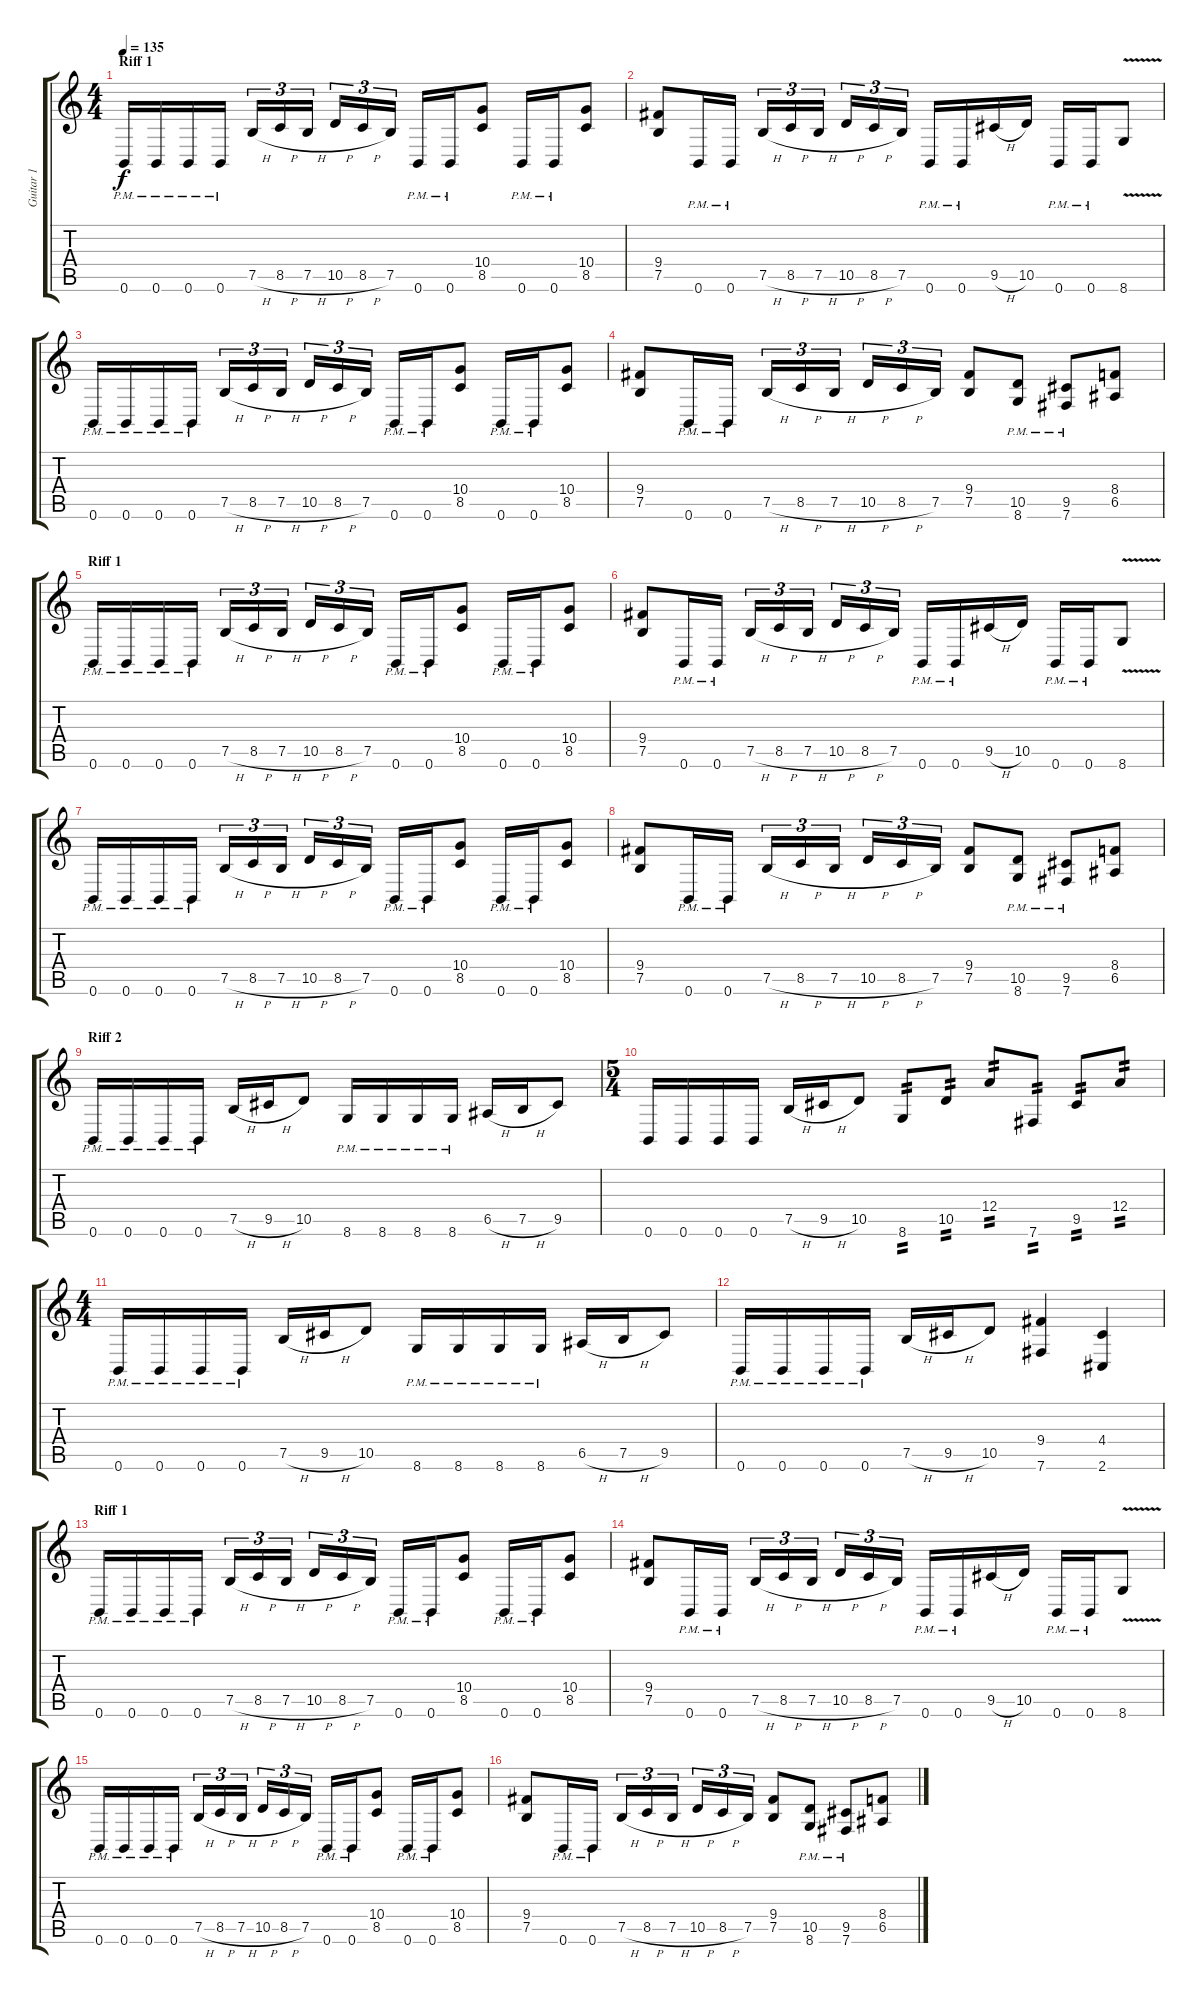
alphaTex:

\track ("Guitar 1" "Guitar 1") {instrument distortionguitar}
\staff {score tabs}
\tuning (B3 Gb3 D3 A2 E2 B1) {hide}
\ts (4 4)
\section ("" "Riff 1")
\tempo 135
\clef g2
\ks c
0.6{pm}.16{dy f instrument distortionguitar} 0.6{pm}.16 0.6{pm}.16 0.6{pm}.16 7.5{h}.16{tu (3 2)} 8.5{h}.16{tu (3 2)} 7.5{h}.16{tu (3 2)} 10.5{h}.16{tu (3 2)} 8.5{h}.16{tu (3 2)} 7.5.16{tu (3 2)} 0.6{pm}.16 0.6{pm}.16 (10.4 8.5).8 0.6{pm}.16 0.6{pm}.16 (10.4 8.5).8 |
(9.4 7.5).8 0.6{pm}.16 0.6{pm}.16 7.5{h}.16{tu (3 2)} 8.5{h}.16{tu (3 2)} 7.5{h}.16{tu (3 2)} 10.5{h}.16{tu (3 2)} 8.5{h}.16{tu (3 2)} 7.5.16{tu (3 2)} 0.6{pm}.16 0.6{pm}.16 9.5{h}.16 10.5.16 0.6{pm}.16 0.6{pm}.16 8.6{v}.8 |
0.6{pm}.16 0.6{pm}.16 0.6{pm}.16 0.6{pm}.16 7.5{h}.16{tu (3 2)} 8.5{h}.16{tu (3 2)} 7.5{h}.16{tu (3 2)} 10.5{h}.16{tu (3 2)} 8.5{h}.16{tu (3 2)} 7.5.16{tu (3 2)} 0.6{pm}.16 0.6{pm}.16 (10.4 8.5).8 0.6{pm}.16 0.6{pm}.16 (10.4 8.5).8 |
(9.4 7.5).8 0.6{pm}.16 0.6{pm}.16 7.5{h}.16{tu (3 2)} 8.5{h}.16{tu (3 2)} 7.5{h}.16{tu (3 2)} 10.5{h}.16{tu (3 2)} 8.5{h}.16{tu (3 2)} 7.5.16{tu (3 2)} (9.4 7.5).8 (10.5 8.6{pm}).8 (9.5 7.6{pm}).8 (8.4 6.5).8 |
\section ("" "Riff 1")
0.6{pm}.16 0.6{pm}.16 0.6{pm}.16 0.6{pm}.16 7.5{h}.16{tu (3 2)} 8.5{h}.16{tu (3 2)} 7.5{h}.16{tu (3 2)} 10.5{h}.16{tu (3 2)} 8.5{h}.16{tu (3 2)} 7.5.16{tu (3 2)} 0.6{pm}.16 0.6{pm}.16 (10.4 8.5).8 0.6{pm}.16 0.6{pm}.16 (10.4 8.5).8 |
(9.4 7.5).8 0.6{pm}.16 0.6{pm}.16 7.5{h}.16{tu (3 2)} 8.5{h}.16{tu (3 2)} 7.5{h}.16{tu (3 2)} 10.5{h}.16{tu (3 2)} 8.5{h}.16{tu (3 2)} 7.5.16{tu (3 2)} 0.6{pm}.16 0.6{pm}.16 9.5{h}.16 10.5.16 0.6{pm}.16 0.6{pm}.16 8.6{v}.8 |
0.6{pm}.16 0.6{pm}.16 0.6{pm}.16 0.6{pm}.16 7.5{h}.16{tu (3 2)} 8.5{h}.16{tu (3 2)} 7.5{h}.16{tu (3 2)} 10.5{h}.16{tu (3 2)} 8.5{h}.16{tu (3 2)} 7.5.16{tu (3 2)} 0.6{pm}.16 0.6{pm}.16 (10.4 8.5).8 0.6{pm}.16 0.6{pm}.16 (10.4 8.5).8 |
(9.4 7.5).8 0.6{pm}.16 0.6{pm}.16 7.5{h}.16{tu (3 2)} 8.5{h}.16{tu (3 2)} 7.5{h}.16{tu (3 2)} 10.5{h}.16{tu (3 2)} 8.5{h}.16{tu (3 2)} 7.5.16{tu (3 2)} (9.4 7.5).8 (10.5 8.6{pm}).8 (9.5 7.6{pm}).8 (8.4 6.5).8 |
\section ("" "Riff 2")
0.6{pm}.16 0.6{pm}.16 0.6{pm}.16 0.6{pm}.16 7.5{h}.16 9.5{h}.16 10.5.8 8.6{pm}.16 8.6{pm}.16 8.6{pm}.16 8.6{pm}.16 6.5{h}.16 7.5{h}.16 9.5.8 |
\ts (5 4)
0.6.16 0.6.16 0.6.16 0.6.16 7.5{h}.16 9.5{h}.16 10.5.8 8.6.8{tp 2} 10.5.8{tp 2} 12.4.8{tp 2} 7.6.8{tp 2} 9.5.8{tp 2} 12.4.8{tp 2} |
\ts (4 4)
0.6{pm}.16 0.6{pm}.16 0.6{pm}.16 0.6{pm}.16 7.5{h}.16 9.5{h}.16 10.5.8 8.6{pm}.16 8.6{pm}.16 8.6{pm}.16 8.6{pm}.16 6.5{h}.16 7.5{h}.16 9.5.8 |
0.6{pm}.16 0.6{pm}.16 0.6{pm}.16 0.6{pm}.16 7.5{h}.16 9.5{h}.16 10.5.8 (9.4 7.6).4 (4.4 2.6).4 |
\section ("" "Riff 1")
0.6{pm}.16 0.6{pm}.16 0.6{pm}.16 0.6{pm}.16 7.5{h}.16{tu (3 2)} 8.5{h}.16{tu (3 2)} 7.5{h}.16{tu (3 2)} 10.5{h}.16{tu (3 2)} 8.5{h}.16{tu (3 2)} 7.5.16{tu (3 2)} 0.6{pm}.16 0.6{pm}.16 (10.4 8.5).8 0.6{pm}.16 0.6{pm}.16 (10.4 8.5).8 |
(9.4 7.5).8 0.6{pm}.16 0.6{pm}.16 7.5{h}.16{tu (3 2)} 8.5{h}.16{tu (3 2)} 7.5{h}.16{tu (3 2)} 10.5{h}.16{tu (3 2)} 8.5{h}.16{tu (3 2)} 7.5.16{tu (3 2)} 0.6{pm}.16 0.6{pm}.16 9.5{h}.16 10.5.16 0.6{pm}.16 0.6{pm}.16 8.6{v}.8 |
0.6{pm}.16 0.6{pm}.16 0.6{pm}.16 0.6{pm}.16 7.5{h}.16{tu (3 2)} 8.5{h}.16{tu (3 2)} 7.5{h}.16{tu (3 2)} 10.5{h}.16{tu (3 2)} 8.5{h}.16{tu (3 2)} 7.5.16{tu (3 2)} 0.6{pm}.16 0.6{pm}.16 (10.4 8.5).8 0.6{pm}.16 0.6{pm}.16 (10.4 8.5).8 |
(9.4 7.5).8 0.6{pm}.16 0.6{pm}.16 7.5{h}.16{tu (3 2)} 8.5{h}.16{tu (3 2)} 7.5{h}.16{tu (3 2)} 10.5{h}.16{tu (3 2)} 8.5{h}.16{tu (3 2)} 7.5.16{tu (3 2)} (9.4 7.5).8 (10.5 8.6{pm}).8 (9.5 7.6{pm}).8 (8.4 6.5).8
